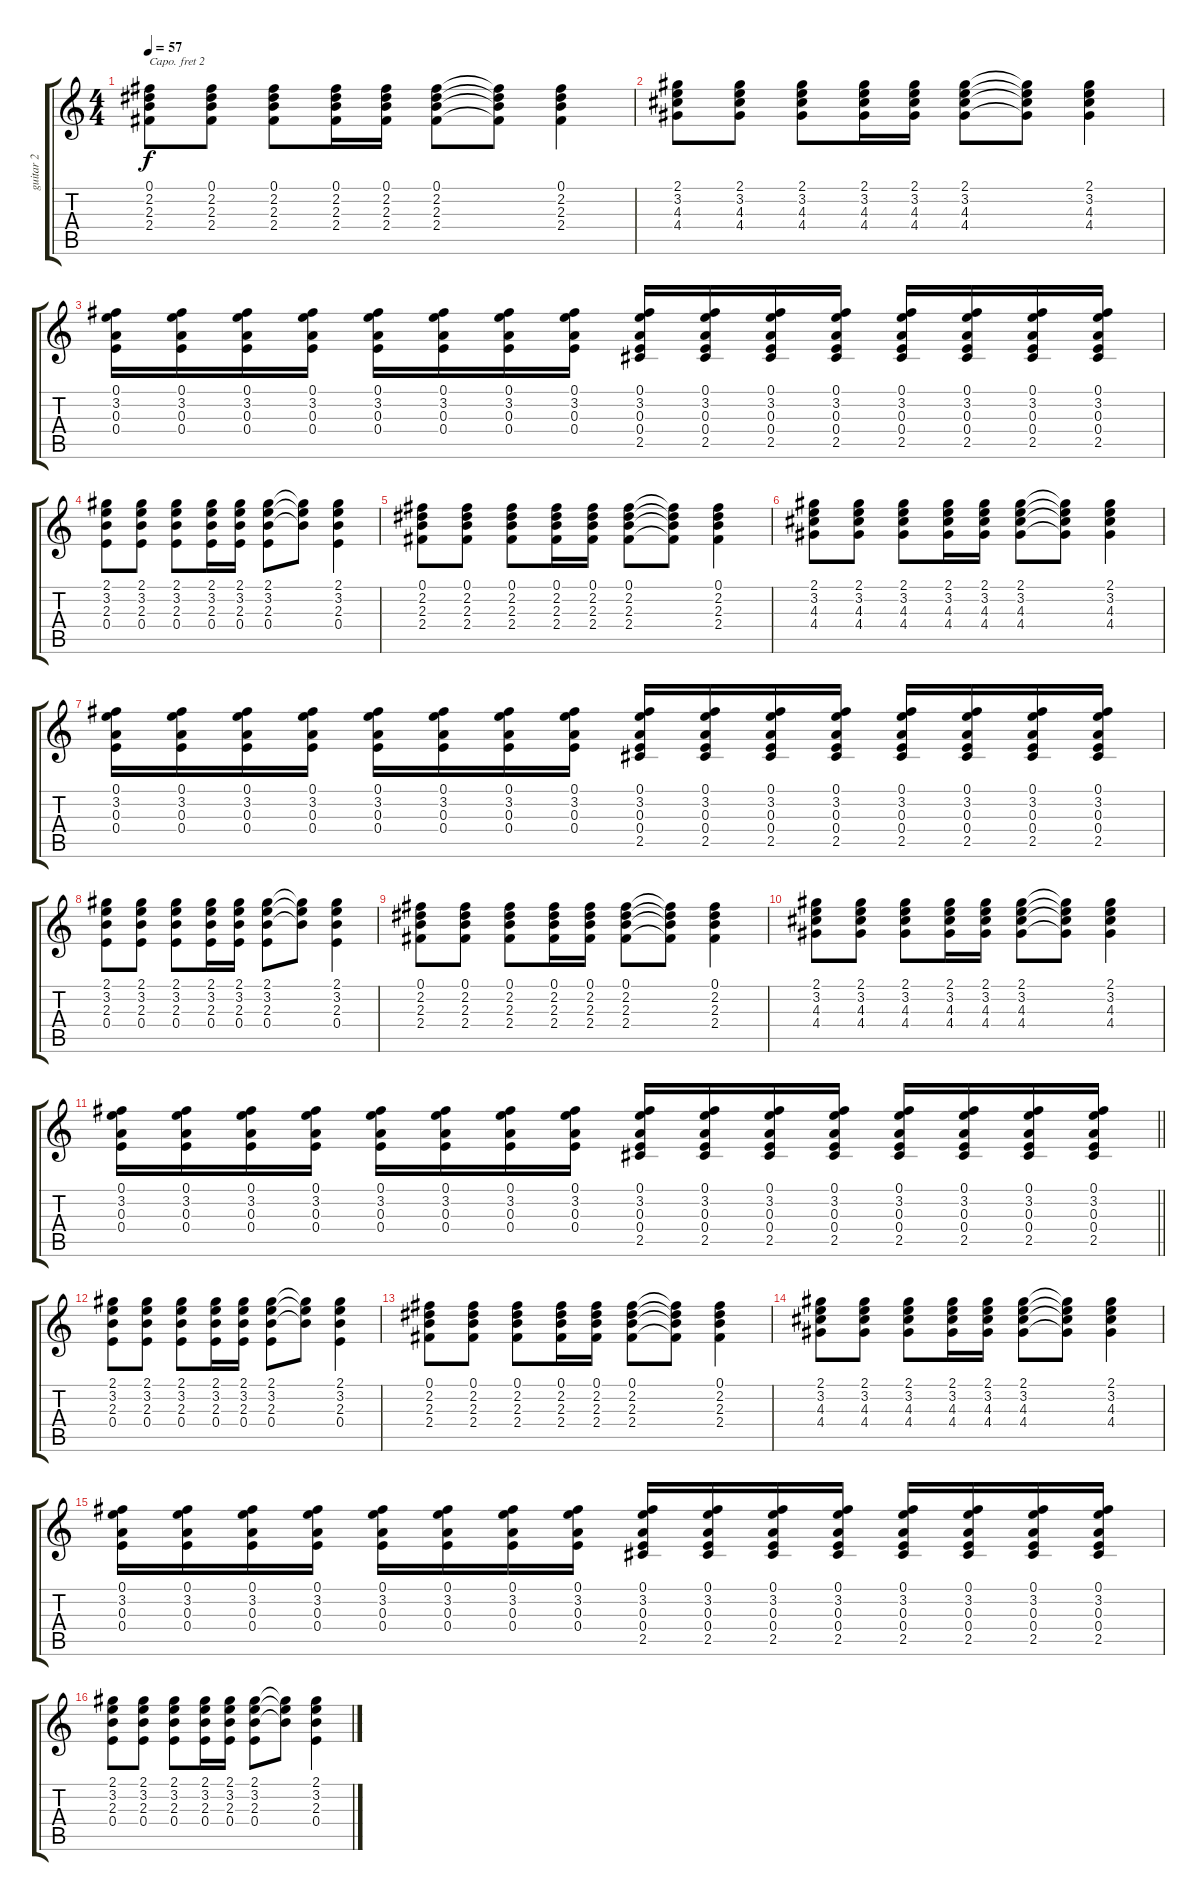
\track ("guitar 2" "guitar 2") {instrument electricguitarjazz}
\staff {score tabs}
\capo 2
\tuning (E4 B3 G3 D3 A2 E2) {hide}
\ts (4 4)
\tempo 57
\clef g2
\ks c
(0.1 2.2 2.3 2.4).8{dy f} (0.1 2.2 2.3 2.4).8 (0.1 2.2 2.3 2.4).8 (0.1 2.2 2.3 2.4).16 (0.1 2.2 2.3 2.4).16 (0.1 2.2 2.3 2.4).8 (0.1{t} 2.2{t} 2.3{t} 2.4{t}).8 (0.1 2.2 2.3 2.4).4 |
(2.1 3.2 4.3 4.4).8 (2.1 3.2 4.3 4.4).8 (2.1 3.2 4.3 4.4).8 (2.1 3.2 4.3 4.4).16 (2.1 3.2 4.3 4.4).16 (2.1 3.2 4.3 4.4).8 (2.1{t} 3.2{t} 4.3{t} 4.4{t}).8 (2.1 3.2 4.3 4.4).4 |
(0.1 3.2 0.3 0.4).16 (0.1 3.2 0.3 0.4).16 (0.1 3.2 0.3 0.4).16 (0.1 3.2 0.3 0.4).16 (0.1 3.2 0.3 0.4).16 (0.1 3.2 0.3 0.4).16 (0.1 3.2 0.3 0.4).16 (0.1 3.2 0.3 0.4).16 (0.1 3.2 0.3 0.4 2.5).16 (0.1 3.2 0.3 0.4 2.5).16 (0.1 3.2 0.3 0.4 2.5).16 (0.1 3.2 0.3 0.4 2.5).16 (0.1 3.2 0.3 0.4 2.5).16 (0.1 3.2 0.3 0.4 2.5).16 (0.1 3.2 0.3 0.4 2.5).16 (0.1 3.2 0.3 0.4 2.5).16 |
(2.1 3.2 2.3 0.4).8 (2.1 3.2 2.3 0.4).8 (2.1 3.2 2.3 0.4).8 (2.1 3.2 2.3 0.4).16 (2.1 3.2 2.3 0.4).16 (2.1 3.2 2.3 0.4).8 (2.1{t} 3.2{t} 2.3{t}).8 (2.1 3.2 2.3 0.4).4 |
(0.1 2.2 2.3 2.4).8 (0.1 2.2 2.3 2.4).8 (0.1 2.2 2.3 2.4).8 (0.1 2.2 2.3 2.4).16 (0.1 2.2 2.3 2.4).16 (0.1 2.2 2.3 2.4).8 (0.1{t} 2.2{t} 2.3{t} 2.4{t}).8 (0.1 2.2 2.3 2.4).4 |
(2.1 3.2 4.3 4.4).8 (2.1 3.2 4.3 4.4).8 (2.1 3.2 4.3 4.4).8 (2.1 3.2 4.3 4.4).16 (2.1 3.2 4.3 4.4).16 (2.1 3.2 4.3 4.4).8 (2.1{t} 3.2{t} 4.3{t} 4.4{t}).8 (2.1 3.2 4.3 4.4).4 |
(0.1 3.2 0.3 0.4).16 (0.1 3.2 0.3 0.4).16 (0.1 3.2 0.3 0.4).16 (0.1 3.2 0.3 0.4).16 (0.1 3.2 0.3 0.4).16 (0.1 3.2 0.3 0.4).16 (0.1 3.2 0.3 0.4).16 (0.1 3.2 0.3 0.4).16 (0.1 3.2 0.3 0.4 2.5).16 (0.1 3.2 0.3 0.4 2.5).16 (0.1 3.2 0.3 0.4 2.5).16 (0.1 3.2 0.3 0.4 2.5).16 (0.1 3.2 0.3 0.4 2.5).16 (0.1 3.2 0.3 0.4 2.5).16 (0.1 3.2 0.3 0.4 2.5).16 (0.1 3.2 0.3 0.4 2.5).16 |
(2.1 3.2 2.3 0.4).8 (2.1 3.2 2.3 0.4).8 (2.1 3.2 2.3 0.4).8 (2.1 3.2 2.3 0.4).16 (2.1 3.2 2.3 0.4).16 (2.1 3.2 2.3 0.4).8 (2.1{t} 3.2{t} 2.3{t}).8 (2.1 3.2 2.3 0.4).4 |
(0.1 2.2 2.3 2.4).8 (0.1 2.2 2.3 2.4).8 (0.1 2.2 2.3 2.4).8 (0.1 2.2 2.3 2.4).16 (0.1 2.2 2.3 2.4).16 (0.1 2.2 2.3 2.4).8 (0.1{t} 2.2{t} 2.3{t} 2.4{t}).8 (0.1 2.2 2.3 2.4).4 |
(2.1 3.2 4.3 4.4).8 (2.1 3.2 4.3 4.4).8 (2.1 3.2 4.3 4.4).8 (2.1 3.2 4.3 4.4).16 (2.1 3.2 4.3 4.4).16 (2.1 3.2 4.3 4.4).8 (2.1{t} 3.2{t} 4.3{t} 4.4{t}).8 (2.1 3.2 4.3 4.4).4 |
\barLineRight lightlight
(0.1 3.2 0.3 0.4).16 (0.1 3.2 0.3 0.4).16 (0.1 3.2 0.3 0.4).16 (0.1 3.2 0.3 0.4).16 (0.1 3.2 0.3 0.4).16 (0.1 3.2 0.3 0.4).16 (0.1 3.2 0.3 0.4).16 (0.1 3.2 0.3 0.4).16 (0.1 3.2 0.3 0.4 2.5).16 (0.1 3.2 0.3 0.4 2.5).16 (0.1 3.2 0.3 0.4 2.5).16 (0.1 3.2 0.3 0.4 2.5).16 (0.1 3.2 0.3 0.4 2.5).16 (0.1 3.2 0.3 0.4 2.5).16 (0.1 3.2 0.3 0.4 2.5).16 (0.1 3.2 0.3 0.4 2.5).16 |
(2.1 3.2 2.3 0.4).8 (2.1 3.2 2.3 0.4).8 (2.1 3.2 2.3 0.4).8 (2.1 3.2 2.3 0.4).16 (2.1 3.2 2.3 0.4).16 (2.1 3.2 2.3 0.4).8 (2.1{t} 3.2{t} 2.3{t}).8 (2.1 3.2 2.3 0.4).4 |
(0.1 2.2 2.3 2.4).8 (0.1 2.2 2.3 2.4).8 (0.1 2.2 2.3 2.4).8 (0.1 2.2 2.3 2.4).16 (0.1 2.2 2.3 2.4).16 (0.1 2.2 2.3 2.4).8 (0.1{t} 2.2{t} 2.3{t} 2.4{t}).8 (0.1 2.2 2.3 2.4).4 |
(2.1 3.2 4.3 4.4).8 (2.1 3.2 4.3 4.4).8 (2.1 3.2 4.3 4.4).8 (2.1 3.2 4.3 4.4).16 (2.1 3.2 4.3 4.4).16 (2.1 3.2 4.3 4.4).8 (2.1{t} 3.2{t} 4.3{t} 4.4{t}).8 (2.1 3.2 4.3 4.4).4 |
(0.1 3.2 0.3 0.4).16 (0.1 3.2 0.3 0.4).16 (0.1 3.2 0.3 0.4).16 (0.1 3.2 0.3 0.4).16 (0.1 3.2 0.3 0.4).16 (0.1 3.2 0.3 0.4).16 (0.1 3.2 0.3 0.4).16 (0.1 3.2 0.3 0.4).16 (0.1 3.2 0.3 0.4 2.5).16 (0.1 3.2 0.3 0.4 2.5).16 (0.1 3.2 0.3 0.4 2.5).16 (0.1 3.2 0.3 0.4 2.5).16 (0.1 3.2 0.3 0.4 2.5).16 (0.1 3.2 0.3 0.4 2.5).16 (0.1 3.2 0.3 0.4 2.5).16 (0.1 3.2 0.3 0.4 2.5).16 |
(2.1 3.2 2.3 0.4).8 (2.1 3.2 2.3 0.4).8 (2.1 3.2 2.3 0.4).8 (2.1 3.2 2.3 0.4).16 (2.1 3.2 2.3 0.4).16 (2.1 3.2 2.3 0.4).8 (2.1{t} 3.2{t} 2.3{t}).8 (2.1 3.2 2.3 0.4).4
